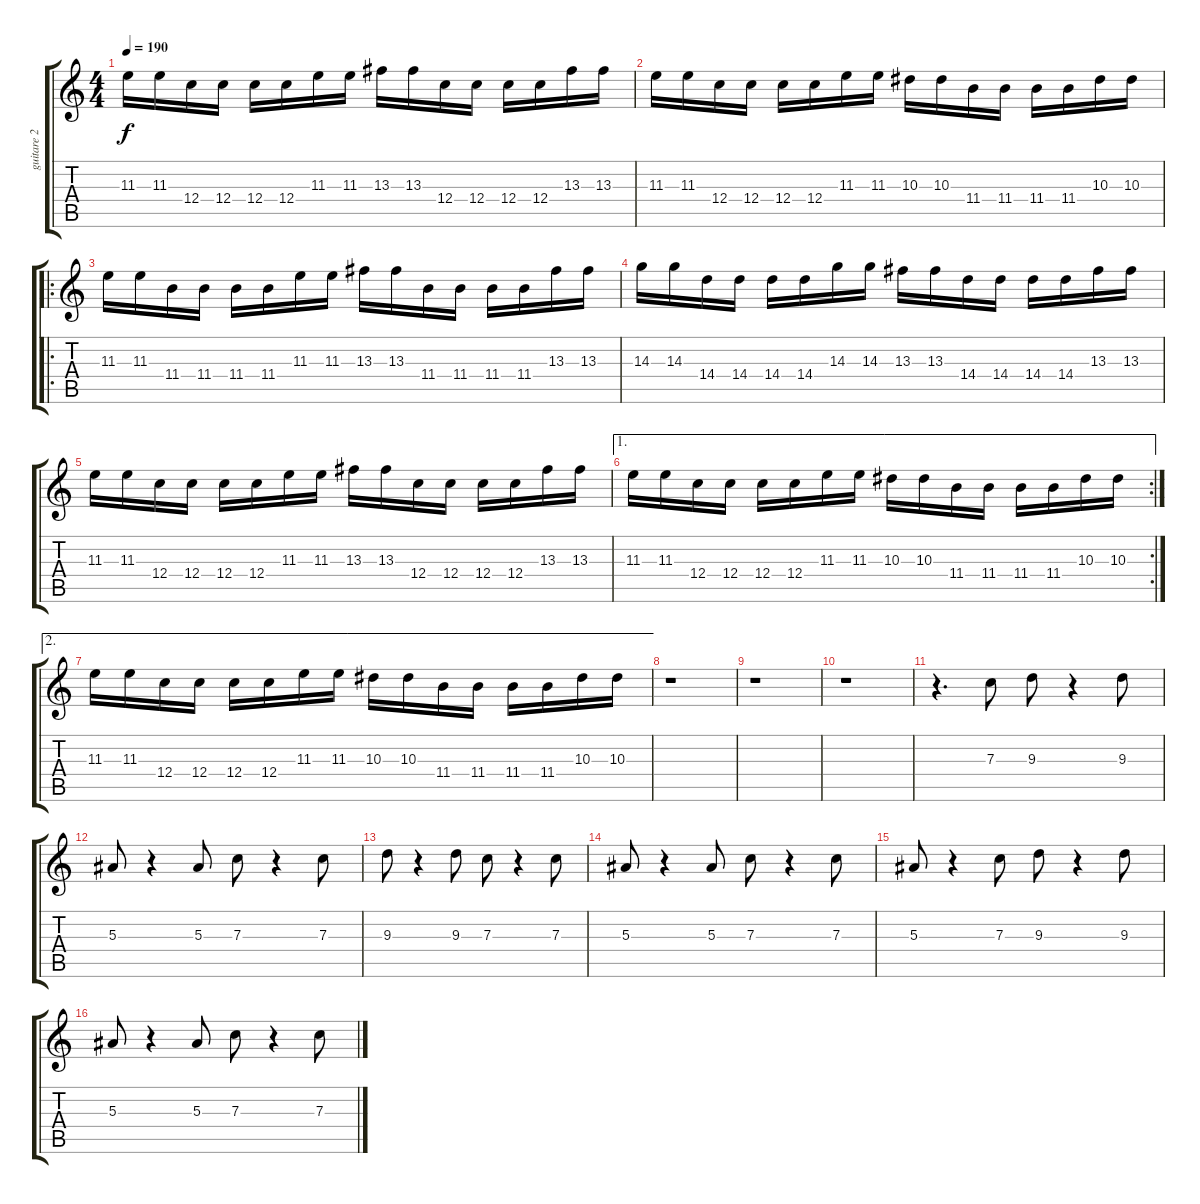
\track ("guitare 2" "guitare 2") {instrument distortionguitar}
\staff {score tabs}
\tuning (D4 A3 F3 C3 G2 D2) {hide}
\ts (4 4)
\tempo 190
\clef g2
\ks c
11.3.16{dy f} 11.3.16 12.4.16 12.4.16 12.4.16 12.4.16 11.3.16 11.3.16 13.3.16 13.3.16 12.4.16 12.4.16 12.4.16 12.4.16 13.3.16 13.3.16 |
11.3.16 11.3.16 12.4.16 12.4.16 12.4.16 12.4.16 11.3.16 11.3.16 10.3.16 10.3.16 11.4.16 11.4.16 11.4.16 11.4.16 10.3.16 10.3.16 |
\ro
11.3.16 11.3.16 11.4.16 11.4.16 11.4.16 11.4.16 11.3.16 11.3.16 13.3.16 13.3.16 11.4.16 11.4.16 11.4.16 11.4.16 13.3.16 13.3.16 |
14.3.16 14.3.16 14.4.16 14.4.16 14.4.16 14.4.16 14.3.16 14.3.16 13.3.16 13.3.16 14.4.16 14.4.16 14.4.16 14.4.16 13.3.16 13.3.16 |
11.3.16 11.3.16 12.4.16 12.4.16 12.4.16 12.4.16 11.3.16 11.3.16 13.3.16 13.3.16 12.4.16 12.4.16 12.4.16 12.4.16 13.3.16 13.3.16 |
\ae 1
\rc 2
11.3.16 11.3.16 12.4.16 12.4.16 12.4.16 12.4.16 11.3.16 11.3.16 10.3.16 10.3.16 11.4.16 11.4.16 11.4.16 11.4.16 10.3.16 10.3.16 |
\ae 2
11.3.16 11.3.16 12.4.16 12.4.16 12.4.16 12.4.16 11.3.16 11.3.16 10.3.16 10.3.16 11.4.16 11.4.16 11.4.16 11.4.16 10.3.16 10.3.16 |
r.1 |
r.1 |
r.1 |
r.4{d} 7.3.8 9.3.8 r.4 9.3.8 |
5.3.8 r.4 5.3.8 7.3.8 r.4 7.3.8 |
9.3.8 r.4 9.3.8 7.3.8 r.4 7.3.8 |
5.3.8 r.4 5.3.8 7.3.8 r.4 7.3.8 |
5.3.8 r.4 7.3.8 9.3.8 r.4 9.3.8 |
5.3.8 r.4 5.3.8 7.3.8 r.4 7.3.8
